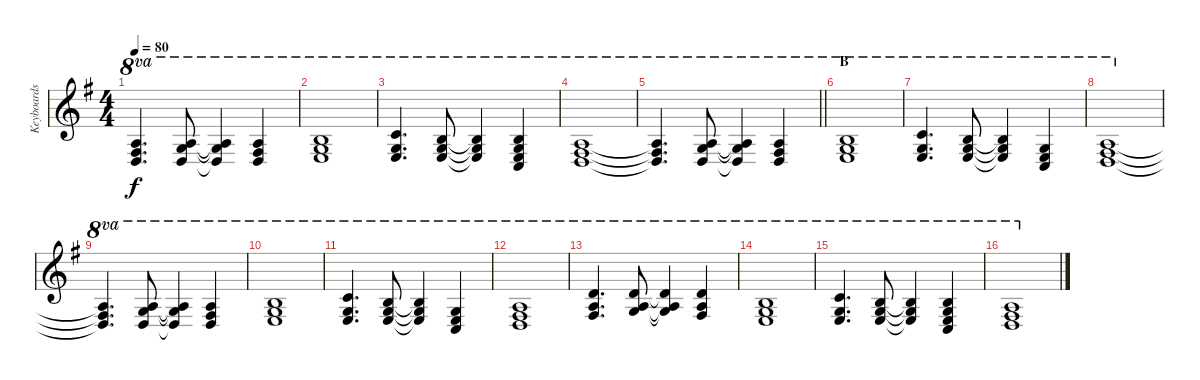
\track ("Keyboards (high register)" "Keyboards ") {instrument acousticgrandpiano}
\staff {score}
\tuning (E4 B3 G3 D3 A2 E2 B1) {hide}
\ts (4 4)
\tempo 80
\clef g2
\ks g
(14.3{t} 16.4{t} 17.5{t}).4{d ot 8va dy f} (14.3 17.4 17.5).8{ot 8va} (14.3{t} 17.4{t} 17.5{t}).4{ot 8va} (14.3 16.4 17.5).4{ot 8va} |
(12.2 12.3 14.4).1{ot 8va volume 10 instrument stringensemble1} |
(13.2 12.3 14.4).4{d ot 8va} (12.2 12.3 14.4).8{ot 8va} (12.2{t} 12.3{t} 14.4{t}).4{ot 8va} (12.2 12.3 14.4 15.5).4{ot 8va} |
(14.3 16.4 17.5).1{ot 8va} |
\barLineRight lightlight
(14.3{t} 16.4{t} 17.5{t}).4{d ot 8va} (14.3 17.4 17.5).8{ot 8va} (14.3{t} 17.4{t} 17.5{t}).4{ot 8va} (14.3 16.4 17.5).4{ot 8va} |
\section ("" "B")
(12.2 12.3 14.4).1{ot 8va instrument churchorgan} |
\ks eminor
(17.3 17.4 19.5).4{d ot 8va} (16.3 17.4 19.5).8{ot 8va} (16.3{t} 17.4{t} 19.5{t}).4{ot 8va} (17.4 19.5 20.6).4{ot 8va} |
(19.4 21.5 22.6).1{ot 8va} |
(19.4{t} 21.5{t} 22.6{t}).4{d ot 8va} (19.4 22.5 22.6).8{ot 8va} (19.4{t} 22.5{t} 22.6{t}).4{ot 8va} (19.4 21.5 22.6).4{ot 8va} |
(16.3 17.4 19.5).1{ot 8va} |
(17.3 17.4 19.5).4{d ot 8va} (16.3 17.4 19.5).8{ot 8va} (16.3{t} 17.4{t} 19.5{t}).4{ot 8va} (17.4 19.5 20.6).4{ot 8va} |
(19.4 21.5 22.6).1{ot 8va} |
(15.2 14.3 16.4).4{d ot 8va} (15.2 14.3 17.4).8{ot 8va} (15.2{t} 14.3{t} 17.4{t}).4{ot 8va} (15.2 14.3 16.4).4{ot 8va} |
(12.2 12.3 14.4).1{ot 8va} |
\ks g
(13.2 12.3 14.4).4{d ot 8va} (12.2 12.3 14.4).8{ot 8va} (12.2{t} 12.3{t} 14.4{t}).4{ot 8va} (12.2 12.3 14.4 15.5).4{ot 8va} |
(14.3 16.4 17.5).1{ot 8va}
